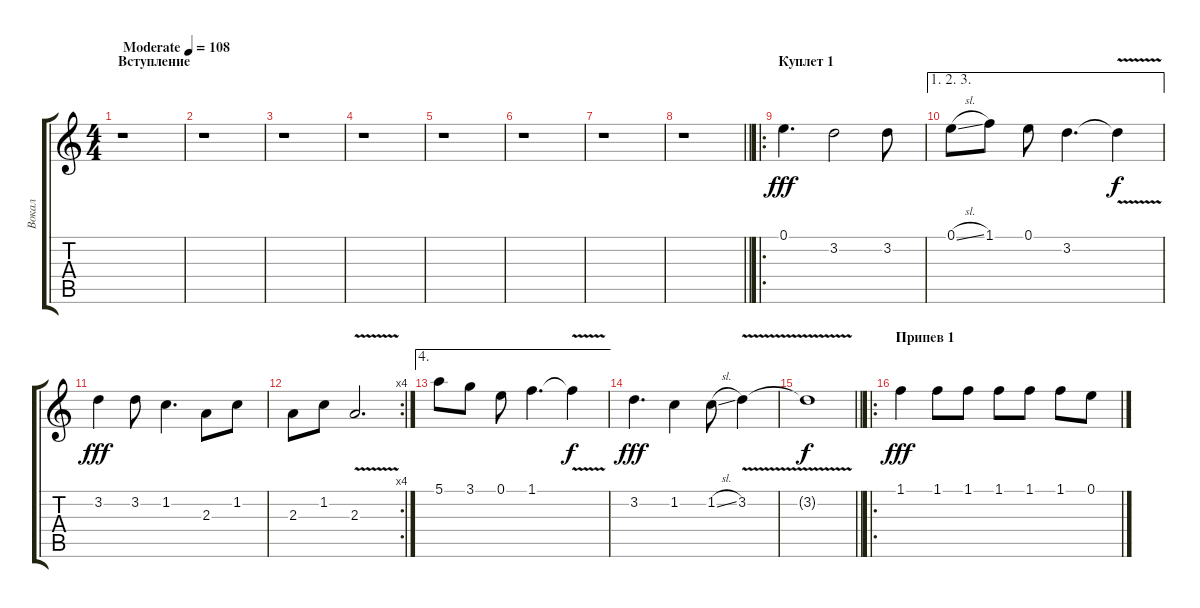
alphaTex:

\track ("Вокал" "Вокал") {instrument electricguitarjazz}
\staff {score tabs}
\tuning (E4 B3 G3 D3 A2 E2) {hide}
\ts (4 4)
\section ("" "Вступление")
\tempo (108 "Moderate")
\clef g2
\ks c
r.1{dy fff instrument electricguitarjazz} |
r.1 |
r.1 |
r.1 |
r.1 |
r.1 |
r.1 |
\barLineRight lightlight
r.1 |
\ro
\section ("" "Куплет 1")
0.1.4{d} 3.2.2 3.2.8 |
\ae (1 2 3)
0.1{sl}.8 1.1.8 0.1.8 3.2.4{d} 3.2{v t}.4{dy f} |
3.2.4{dy fff} 3.2.8 1.2.4{d} 2.3.8 1.2.8 |
\rc 4
2.3.8 1.2.8 2.3{v}.2{d} |
\ae 4
5.1.8 3.1.8 0.1.8 1.1.4{d} 1.1{v t}.4{dy f} |
3.2.4{d dy fff} 1.2.4 1.2{sl}.8 3.2{v}.4 |
\barLineRight lightlight
3.2{v t}.1{dy f} |
\ro
\section ("" "Припев 1")
1.1.4{dy fff} 1.1.8 1.1.8 1.1.8 1.1.8 1.1.8 0.1.8
